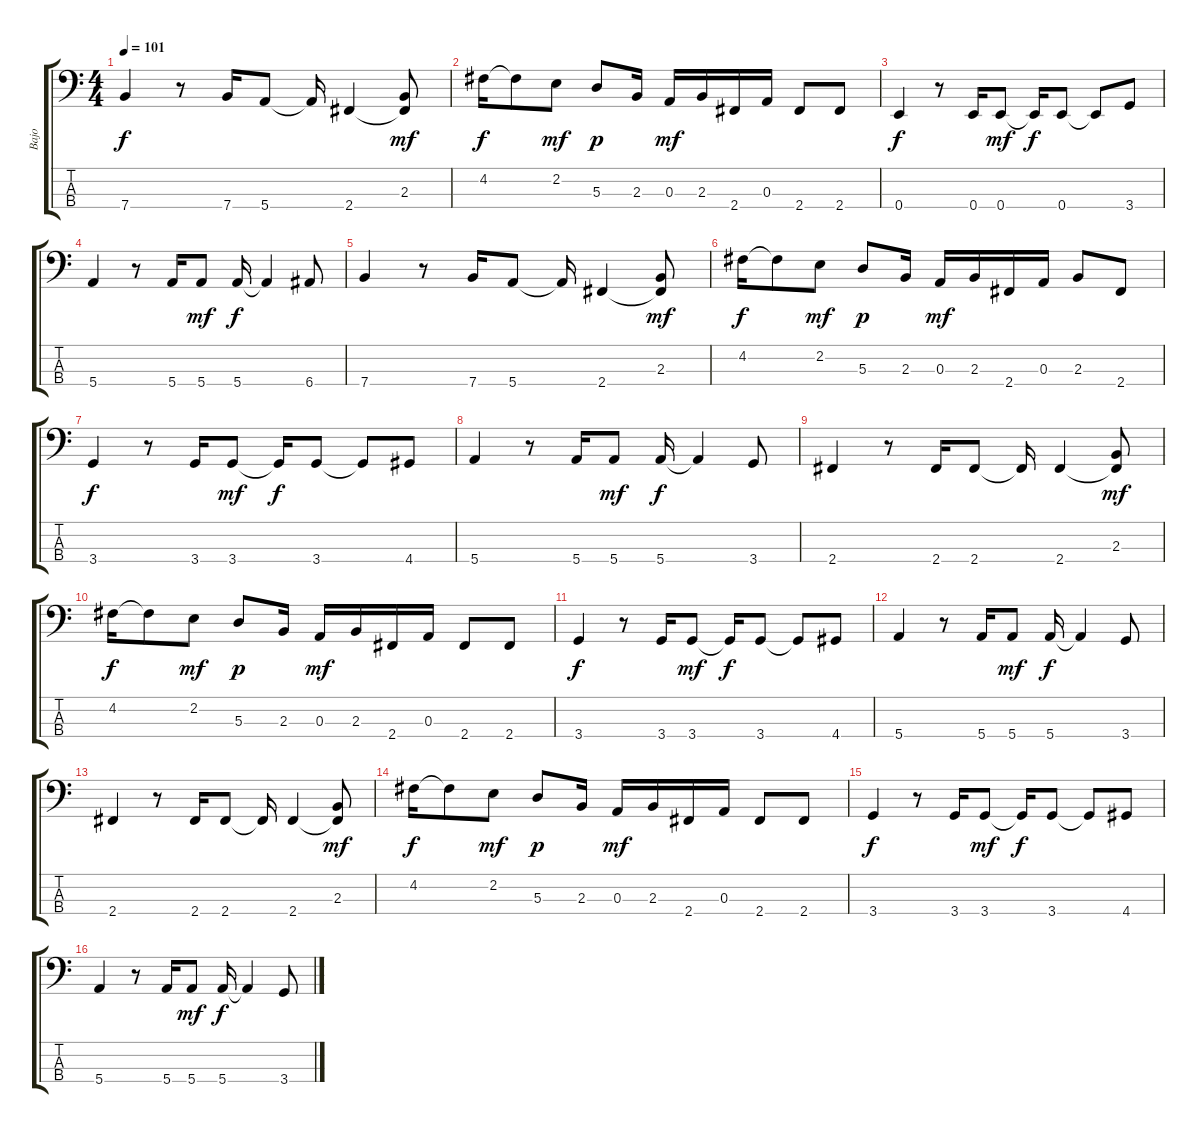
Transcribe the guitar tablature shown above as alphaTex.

\track ("Bajo" "Bajo") {instrument electricbassfinger}
\staff {score tabs}
\tuning (G2 D2 A1 E1) {hide}
\ts (4 4)
\tempo 101
\clef f4
\ks c
7.4.4{dy f} r.8 7.4.16 5.4.8 5.4{t}.16 2.4.4 (2.3 2.4{t}).8{dy mf} |
4.2.16{dy f} 4.2{t}.8 2.2.8{dy mf} 5.3.8{dy p} 2.3.16 0.3.16{dy mf} 2.3.16 2.4.16 0.3.16 2.4.8 2.4.8 |
0.4.4{dy f} r.8 0.4.16 0.4.8{dy mf} 0.4{t}.16{dy f} 0.4.8 0.4{t}.8 3.4.8 |
5.4.4 r.8 5.4.16 5.4.8{dy mf} 5.4.16{dy f} 5.4{t}.4 6.4.8 |
7.4.4 r.8 7.4.16 5.4.8 5.4{t}.16 2.4.4 (2.3 2.4{t}).8{dy mf} |
4.2.16{dy f} 4.2{t}.8 2.2.8{dy mf} 5.3.8{dy p} 2.3.16 0.3.16{dy mf} 2.3.16 2.4.16 0.3.16 2.3.8 2.4.8 |
3.4.4{dy f} r.8 3.4.16 3.4.8{dy mf} 3.4{t}.16{dy f} 3.4.8 3.4{t}.8 4.4.8 |
5.4.4 r.8 5.4.16 5.4.8{dy mf} 5.4.16{dy f} 5.4{t}.4 3.4.8 |
2.4.4 r.8 2.4.16 2.4.8 2.4{t}.16 2.4.4 (2.3 2.4{t}).8{dy mf} |
4.2.16{dy f} 4.2{t}.8 2.2.8{dy mf} 5.3.8{dy p} 2.3.16 0.3.16{dy mf} 2.3.16 2.4.16 0.3.16 2.4.8 2.4.8 |
3.4.4{dy f} r.8 3.4.16 3.4.8{dy mf} 3.4{t}.16{dy f} 3.4.8 3.4{t}.8 4.4.8 |
5.4.4 r.8 5.4.16 5.4.8{dy mf} 5.4.16{dy f} 5.4{t}.4 3.4.8 |
2.4.4 r.8 2.4.16 2.4.8 2.4{t}.16 2.4.4 (2.3 2.4{t}).8{dy mf} |
4.2.16{dy f} 4.2{t}.8 2.2.8{dy mf} 5.3.8{dy p} 2.3.16 0.3.16{dy mf} 2.3.16 2.4.16 0.3.16 2.4.8 2.4.8 |
3.4.4{dy f} r.8 3.4.16 3.4.8{dy mf} 3.4{t}.16{dy f} 3.4.8 3.4{t}.8 4.4.8 |
5.4.4 r.8 5.4.16 5.4.8{dy mf} 5.4.16{dy f} 5.4{t}.4 3.4.8
